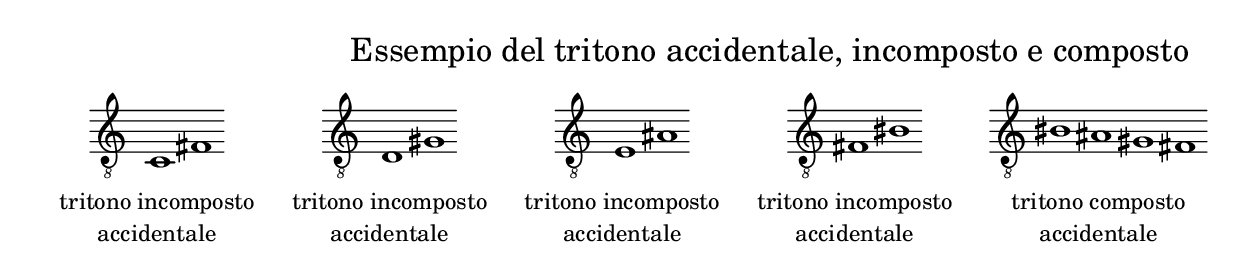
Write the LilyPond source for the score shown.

\version "2.22.2"

% Auto generated file

\header {
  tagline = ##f
}

dot = {
   \once \override Script.add-stem-support = ##f
   \once \override Script.toward-stem-shift = 0
   \once \override Script.skyline-horizontal-padding = 0
   \once \override Script.direction = 1
   \once \override Script.font-size = 1
}

\markup {
  \center-column {
    \line {
      \center-align
      \fontsize#3 { \concat { \normal-text "Essempio del tritono accidentale, incomposto e composto"} }
    }
    \null
    \line {
      \center-column {

        \line {
          \score {
            <<
              \new Staff \with { instrumentName = ""} {
                \override Staff.TimeSignature.stencil = ##f
                \override Staff.NoteHead.style = #'baroque
                \accidentalStyle Score.forget
                \override Rest.style = #'default
                \override NoteHead.style = #'default
                \cadenzaOn
                \clef "treble_8"
                \key c #`((0 . ,NATURAL) (1 . ,NATURAL) (2 . ,NATURAL)
                          (3 . ,NATURAL) (4 . ,NATURAL) (5 . ,NATURAL)
                          (6 . ,NATURAL))  c1   fis1  
                \cadenzaOff
              }
            >>
            \layout {
              \context {
                \Score
                \override SpacingSpanner.common-shortest-duration = #(ly:make-moment 1)
              }
            }
          }
        }
        \null
        \line {
          \left-align {  \normal-text "tritono incomposto" }
        }
        \line {
          \left-align {  \normal-text "accidentale" }
        }

      }
      \hspace #3 
      \center-column {

        \line {
          \score {
            <<
              \new Staff \with { instrumentName = ""} {
                \override Staff.TimeSignature.stencil = ##f
                \override Staff.NoteHead.style = #'baroque
                \accidentalStyle Score.forget
                \override Rest.style = #'default
                \override NoteHead.style = #'default
                \cadenzaOn
                \clef "treble_8"
                \key c #`((0 . ,NATURAL) (1 . ,NATURAL) (2 . ,NATURAL)
                          (3 . ,NATURAL) (4 . ,NATURAL) (5 . ,NATURAL)
                          (6 . ,NATURAL))  d1   gis1  
                \cadenzaOff
              }
            >>
            \layout {
              \context {
                \Score
                \override SpacingSpanner.common-shortest-duration = #(ly:make-moment 1)
              }
            }
          }
        }
        \null
        \line {
          \left-align {  \normal-text "tritono incomposto" }
        }
        \line {
          \left-align {  \normal-text "accidentale" }
        }

      }
      \hspace #3 
      \center-column {

        \line {
          \score {
            <<
              \new Staff \with { instrumentName = ""} {
                \override Staff.TimeSignature.stencil = ##f
                \override Staff.NoteHead.style = #'baroque
                \accidentalStyle Score.forget
                \override Rest.style = #'default
                \override NoteHead.style = #'default
                \cadenzaOn
                \clef "treble_8"
                \key c #`((0 . ,NATURAL) (1 . ,NATURAL) (2 . ,NATURAL)
                          (3 . ,NATURAL) (4 . ,NATURAL) (5 . ,NATURAL)
                          (6 . ,NATURAL))  e1   ais1  
                \cadenzaOff
              }
            >>
            \layout {
              \context {
                \Score
                \override SpacingSpanner.common-shortest-duration = #(ly:make-moment 1)
              }
            }
          }
        }
        \null
        \line {
          \left-align {  \normal-text "tritono incomposto" }
        }
        \line {
          \left-align {  \normal-text "accidentale" }
        }

      }
      \hspace #3 
      \center-column {

        \line {
          \score {
            <<
              \new Staff \with { instrumentName = ""} {
                \override Staff.TimeSignature.stencil = ##f
                \override Staff.NoteHead.style = #'baroque
                \accidentalStyle Score.forget
                \override Rest.style = #'default
                \override NoteHead.style = #'default
                \cadenzaOn
                \clef "treble_8"
                \key c #`((0 . ,NATURAL) (1 . ,NATURAL) (2 . ,NATURAL)
                          (3 . ,NATURAL) (4 . ,NATURAL) (5 . ,NATURAL)
                          (6 . ,NATURAL))  fis1   bis1  
                \cadenzaOff
              }
            >>
            \layout {
              \context {
                \Score
                \override SpacingSpanner.common-shortest-duration = #(ly:make-moment 1)
              }
            }
          }
        }
        \null
        \line {
          \left-align {  \normal-text "tritono incomposto" }
        }
        \line {
          \left-align {  \normal-text "accidentale" }
        }

      }
      \hspace #3 
      \center-column {

        \line {
          \score {
            <<
              \new Staff \with { instrumentName = ""} {
                \override Staff.TimeSignature.stencil = ##f
                \override Staff.NoteHead.style = #'baroque
                \accidentalStyle Score.forget
                \override Rest.style = #'default
                \override NoteHead.style = #'default
                \cadenzaOn
                \clef "treble_8"
                \key c #`((0 . ,NATURAL) (1 . ,NATURAL) (2 . ,NATURAL)
                          (3 . ,NATURAL) (4 . ,NATURAL) (5 . ,NATURAL)
                          (6 . ,NATURAL))  bis1   ais1   gis1   fis1  
                \cadenzaOff
              }
            >>
            \layout {
              \context {
                \Score
                \override SpacingSpanner.common-shortest-duration = #(ly:make-moment 1)
              }
            }
          }
        }
        \null
        \line {
          \left-align {  \normal-text "tritono composto" }
        }
        \line {
          \left-align {  \normal-text "accidentale" }
        }

      }
      \hspace #3 
      \center-column {

        \line {
          \score {
            <<
              \new Staff \with { instrumentName = ""} {
                \override Staff.TimeSignature.stencil = ##f
                \override Staff.NoteHead.style = #'baroque
                \accidentalStyle Score.forget
                \override Rest.style = #'default
                \override NoteHead.style = #'default
                \cadenzaOn
                \clef "treble_8"
                \key c #`((0 . ,NATURAL) (1 . ,NATURAL) (2 . ,NATURAL)
                          (3 . ,NATURAL) (4 . ,NATURAL) (5 . ,NATURAL)
                          (6 . ,NATURAL))  ges1   as1   bes1   c'1  
                \cadenzaOff
              }
            >>
            \layout {
              \context {
                \Score
                \override SpacingSpanner.common-shortest-duration = #(ly:make-moment 1)
              }
            }
          }
        }
        \null
        \line {
          \left-align {  \normal-text "tritono composto" }
        }
        \line {
          \left-align {  \normal-text "accidentale" }
        }

      }
      \hspace #3 

    }
  }
}